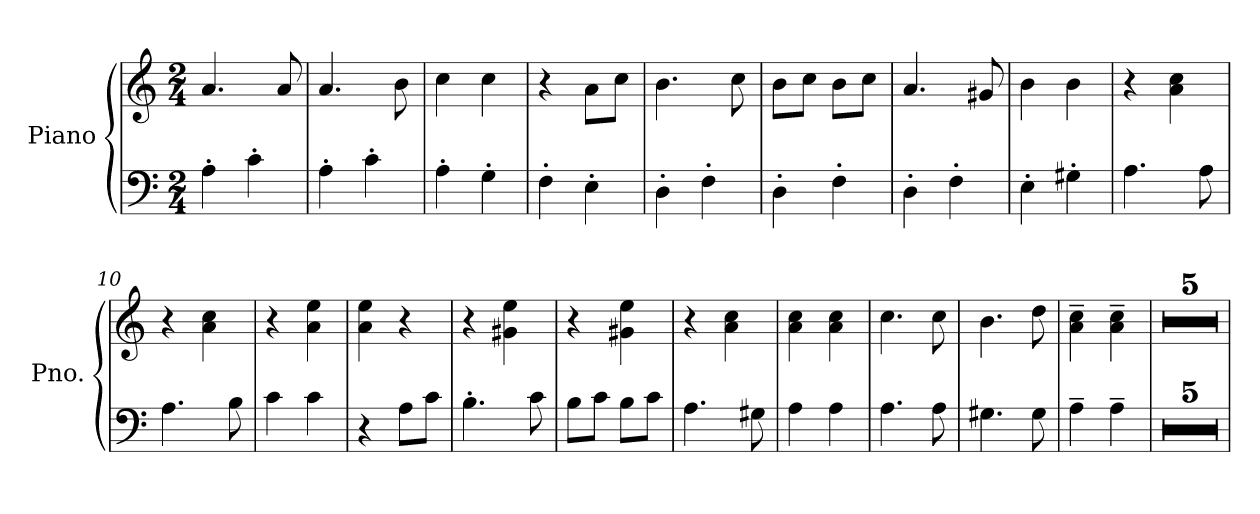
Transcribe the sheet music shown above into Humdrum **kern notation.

**kern	**kern
*part1	*part1
*staff2	*staff1
*I"Piano	*
*I'Pno.	*
*stria5	*stria5
*clefF4	*clefG2
*k[]	*k[]
*C:	*C:
*M2/4	*M2/4
=1	=1
4A'\	4.a/
4c'\	.
.	8a/
=2	=2
4A'\	4.a/
4c'\	.
.	8b\
=3	=3
4A'\	4cc\
4G'\	4cc\
=4	=4
4F'\	4r
4E'\	8a\L
.	8cc\J
=5	=5
4D'\	4.b\
4F'\	.
.	8cc\
=6	=6
4D'\	8b\L
.	8cc\J
4F'\	8b\L
.	8cc\J
=7	=7
4D'\	4.a/
4F'\	.
.	8g#X/
=8	=8
4E'\	4b\
4G#X'\	4b\
=9	=9
4.A\	4r
.	4a\ 4cc\
8A\	.
=10	=10
4.A\	4r
.	4a\ 4cc\
8B\	.
=11	=11
4c\	4r
4c\	4a\ 4ee\
=12	=12
4r	4a\ 4ee\
8A\L	4r
8c\J	.
=13	=13
4.B'\	4r
.	4g#X\ 4ee\
8c\	.
=14	=14
8B\L	4r
8c\J	.
8B\L	4g#X\ 4ee\
8c\J	.
=15	=15
4.A\	4r
.	4a\ 4cc\
8G#X\	.
=16	=16
4A\	4a\ 4cc\
4A\	4a\ 4cc\
=17	=17
4.A\	4.cc\
8A\	8cc\
=18	=18
4.G#X\	4.b\
8G#\	8dd\
=19	=19
4A~\	4a\~ 4cc\~
4A~\	4a\~ 4cc\~
=20	=20
!LO:N:vis=1	!LO:N:vis=1
2r	2r
=21	=21
!LO:N:vis=1	!LO:N:vis=1
2r	2r
=22	=22
!LO:N:vis=1	!LO:N:vis=1
2r	2r
=23	=23
!LO:N:vis=1	!LO:N:vis=1
2r	2r
=24	=24
!LO:N:vis=1	!LO:N:vis=1
2r	2r
=	=
*-	*-
